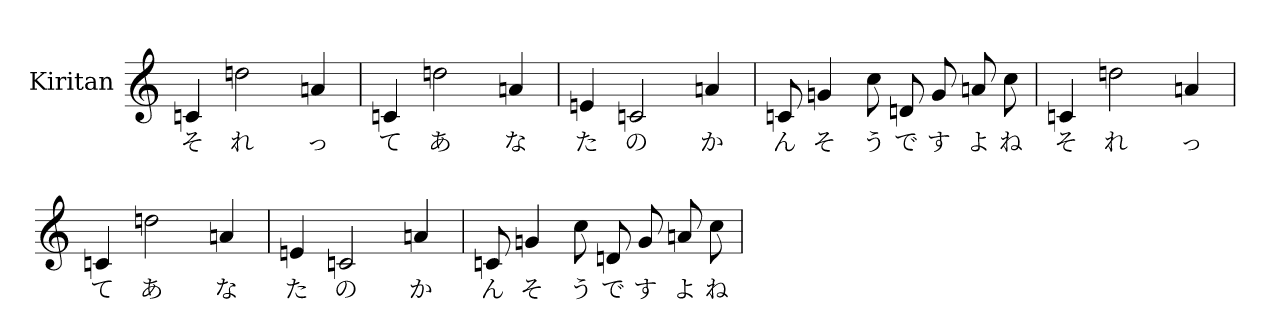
**kern	**text
*part1	*part1
*staff1	*staff1
*I"Kiritan	*
*clefG2	*
*k[]	*
*C:	*
=	=
4cn	そ
2ddn	れ
4an	っ
=	=
4cn	て
2ddn	あ
4an	な
=	=
4en	た
2cn	の
4an	か
=	=
8cn	ん
4gn	そ
8cc	う
8dn	で
8g	す
8an	よ
8cc	ね
=	=
4cn	そ
2ddn	れ
4an	っ
=	=
4cn	て
2ddn	あ
4an	な
=	=
4en	た
2cn	の
4an	か
=	=
8cn	ん
4gn	そ
8cc	う
8dn	で
8g	す
8an	よ
8cc	ね
=	=
*-	*-
